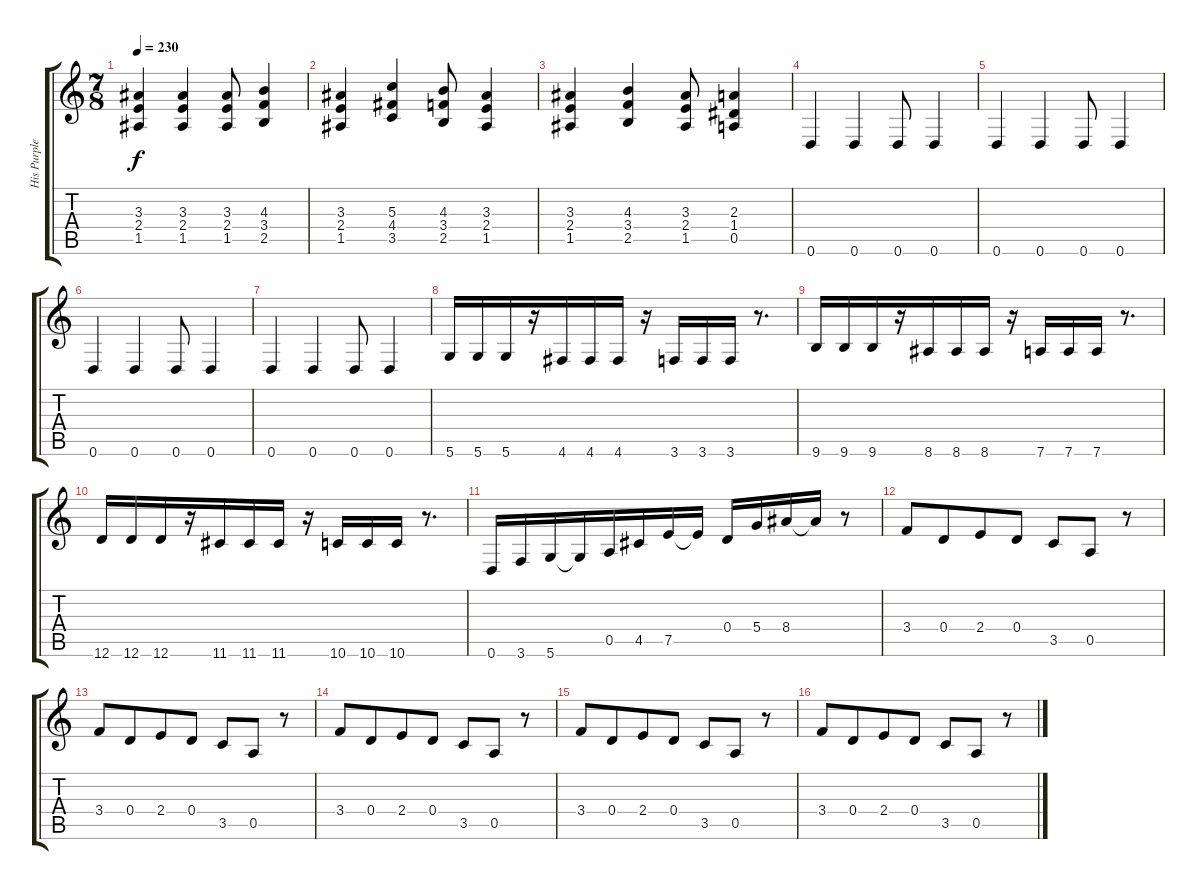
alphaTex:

\track ("His Purple Majesty" "His Purple") {instrument distortionguitar}
\staff {score tabs}
\tuning (E4 B3 G3 D3 A2 D2) {hide}
\ts (7 8)
\tempo 230
\clef g2
\ks c
(3.3 2.4 1.5).4{dy f} (3.3 2.4 1.5).4 (3.3 2.4 1.5).8 (4.3 3.4 2.5).4 |
(3.3 2.4 1.5).4 (5.3 4.4 3.5).4 (4.3 3.4 2.5).8 (3.3 2.4 1.5).4 |
(3.3 2.4 1.5).4 (4.3 3.4 2.5).4 (3.3 2.4 1.5).8 (2.3 1.4 0.5).4 |
0.6.4 0.6.4 0.6.8 0.6.4 |
0.6.4 0.6.4 0.6.8 0.6.4 |
0.6.4 0.6.4 0.6.8 0.6.4 |
0.6.4 0.6.4 0.6.8 0.6.4 |
5.6.16 5.6.16 5.6.16 r.16 4.6.16 4.6.16 4.6.16 r.16 3.6.16 3.6.16 3.6.16 r.8{d} |
9.6.16 9.6.16 9.6.16 r.16 8.6.16 8.6.16 8.6.16 r.16 7.6.16 7.6.16 7.6.16 r.8{d} |
12.6.16 12.6.16 12.6.16 r.16 11.6.16 11.6.16 11.6.16 r.16 10.6.16 10.6.16 10.6.16 r.8{d} |
0.6.16 3.6.16 5.6.16 5.6{t}.16 0.5.16 4.5.16 7.5.16 7.5{t}.16 0.4.16 5.4.16 8.4.16 8.4{t}.16 r.8 |
3.4.8 0.4.8 2.4.8 0.4.8 3.5.8 0.5.8 r.8 |
3.4.8 0.4.8 2.4.8 0.4.8 3.5.8 0.5.8 r.8 |
3.4.8 0.4.8 2.4.8 0.4.8 3.5.8 0.5.8 r.8 |
3.4.8 0.4.8 2.4.8 0.4.8 3.5.8 0.5.8 r.8 |
3.4.8 0.4.8 2.4.8 0.4.8 3.5.8 0.5.8 r.8
